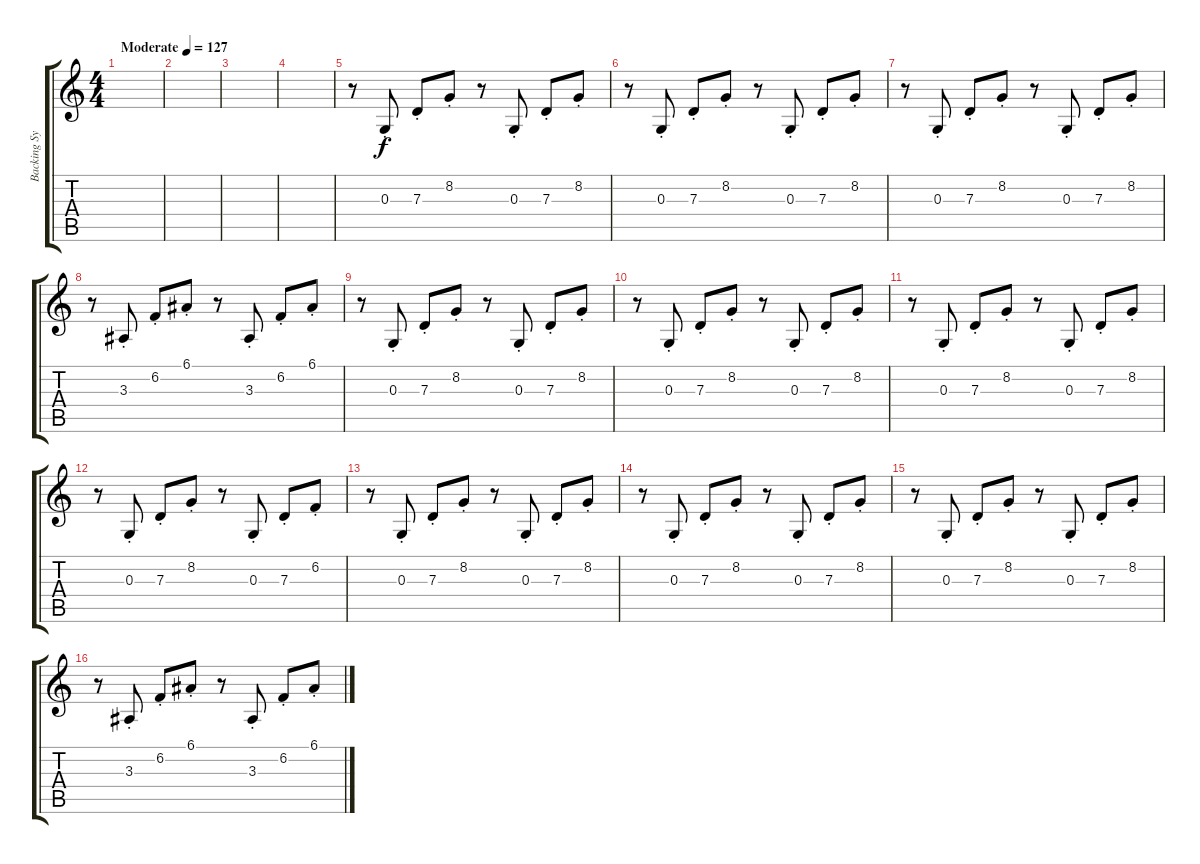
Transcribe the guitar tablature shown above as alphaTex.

\track ("Backing Synth" "Backing Sy") {instrument synthbrass2}
\staff {score tabs}
\tuning (E4 B3 G3 D3 A2 E2) {hide}
\ts (4 4)
\tempo (127 "Moderate")
\clef g2
\ks c
|
|
|
|
r.8 0.3{st}.8 7.3{st}.8 8.2{st}.8 r.8 0.3{st}.8 7.3{st}.8 8.2{st}.8 |
r.8 0.3{st}.8 7.3{st}.8 8.2{st}.8 r.8 0.3{st}.8 7.3{st}.8 8.2{st}.8 |
r.8 0.3{st}.8 7.3{st}.8 8.2{st}.8 r.8 0.3{st}.8 7.3{st}.8 8.2{st}.8 |
r.8 3.3{st}.8 6.2{st}.8 6.1{st}.8 r.8 3.3{st}.8 6.2{st}.8 6.1{st}.8 |
r.8 0.3{st}.8 7.3{st}.8 8.2{st}.8 r.8 0.3{st}.8 7.3{st}.8 8.2{st}.8 |
r.8 0.3{st}.8 7.3{st}.8 8.2{st}.8 r.8 0.3{st}.8 7.3{st}.8 8.2{st}.8 |
r.8 0.3{st}.8 7.3{st}.8 8.2{st}.8 r.8 0.3{st}.8 7.3{st}.8 8.2{st}.8 |
r.8 0.3{st}.8 7.3{st}.8 8.2{st}.8 r.8 0.3{st}.8 7.3{st}.8 6.2{st}.8 |
r.8 0.3{st}.8 7.3{st}.8 8.2{st}.8 r.8 0.3{st}.8 7.3{st}.8 8.2{st}.8 |
r.8 0.3{st}.8 7.3{st}.8 8.2{st}.8 r.8 0.3{st}.8 7.3{st}.8 8.2{st}.8 |
r.8 0.3{st}.8 7.3{st}.8 8.2{st}.8 r.8 0.3{st}.8 7.3{st}.8 8.2{st}.8 |
r.8 3.3{st}.8 6.2{st}.8 6.1{st}.8 r.8 3.3{st}.8 6.2{st}.8 6.1{st}.8
